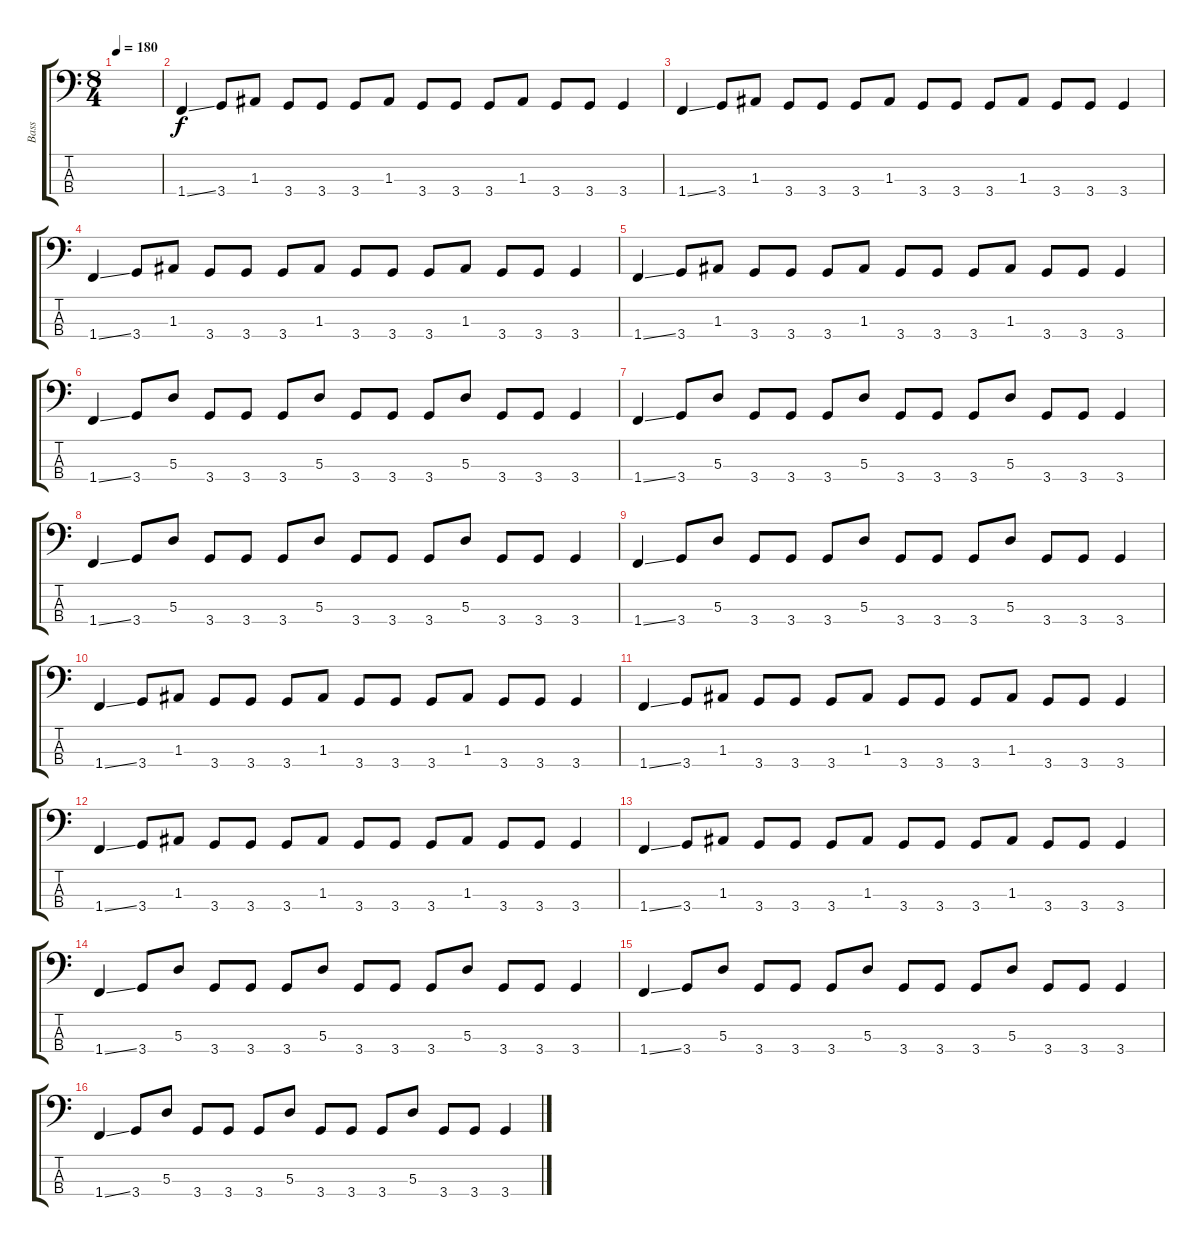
\track ("Bass" "Bass") {instrument electricbassfinger}
\staff {score tabs}
\tuning (G2 D2 A1 E1) {hide}
\ts (8 4)
\tempo 180
\clef f4
\ks c
|
1.4{ss}.4 3.4.8 1.3.8 3.4.8 3.4.8 3.4.8 1.3.8 3.4.8 3.4.8 3.4.8 1.3.8 3.4.8 3.4.8 3.4.4 |
1.4{ss}.4 3.4.8 1.3.8 3.4.8 3.4.8 3.4.8 1.3.8 3.4.8 3.4.8 3.4.8 1.3.8 3.4.8 3.4.8 3.4.4 |
1.4{ss}.4 3.4.8 1.3.8 3.4.8 3.4.8 3.4.8 1.3.8 3.4.8 3.4.8 3.4.8 1.3.8 3.4.8 3.4.8 3.4.4 |
1.4{ss}.4 3.4.8 1.3.8 3.4.8 3.4.8 3.4.8 1.3.8 3.4.8 3.4.8 3.4.8 1.3.8 3.4.8 3.4.8 3.4.4 |
1.4{ss}.4 3.4.8 5.3.8 3.4.8 3.4.8 3.4.8 5.3.8 3.4.8 3.4.8 3.4.8 5.3.8 3.4.8 3.4.8 3.4.4 |
1.4{ss}.4 3.4.8 5.3.8 3.4.8 3.4.8 3.4.8 5.3.8 3.4.8 3.4.8 3.4.8 5.3.8 3.4.8 3.4.8 3.4.4 |
1.4{ss}.4 3.4.8 5.3.8 3.4.8 3.4.8 3.4.8 5.3.8 3.4.8 3.4.8 3.4.8 5.3.8 3.4.8 3.4.8 3.4.4 |
1.4{ss}.4 3.4.8 5.3.8 3.4.8 3.4.8 3.4.8 5.3.8 3.4.8 3.4.8 3.4.8 5.3.8 3.4.8 3.4.8 3.4.4 |
1.4{ss}.4 3.4.8 1.3.8 3.4.8 3.4.8 3.4.8 1.3.8 3.4.8 3.4.8 3.4.8 1.3.8 3.4.8 3.4.8 3.4.4 |
1.4{ss}.4 3.4.8 1.3.8 3.4.8 3.4.8 3.4.8 1.3.8 3.4.8 3.4.8 3.4.8 1.3.8 3.4.8 3.4.8 3.4.4 |
1.4{ss}.4 3.4.8 1.3.8 3.4.8 3.4.8 3.4.8 1.3.8 3.4.8 3.4.8 3.4.8 1.3.8 3.4.8 3.4.8 3.4.4 |
1.4{ss}.4 3.4.8 1.3.8 3.4.8 3.4.8 3.4.8 1.3.8 3.4.8 3.4.8 3.4.8 1.3.8 3.4.8 3.4.8 3.4.4 |
1.4{ss}.4 3.4.8 5.3.8 3.4.8 3.4.8 3.4.8 5.3.8 3.4.8 3.4.8 3.4.8 5.3.8 3.4.8 3.4.8 3.4.4 |
1.4{ss}.4 3.4.8 5.3.8 3.4.8 3.4.8 3.4.8 5.3.8 3.4.8 3.4.8 3.4.8 5.3.8 3.4.8 3.4.8 3.4.4 |
1.4{ss}.4 3.4.8 5.3.8 3.4.8 3.4.8 3.4.8 5.3.8 3.4.8 3.4.8 3.4.8 5.3.8 3.4.8 3.4.8 3.4.4
